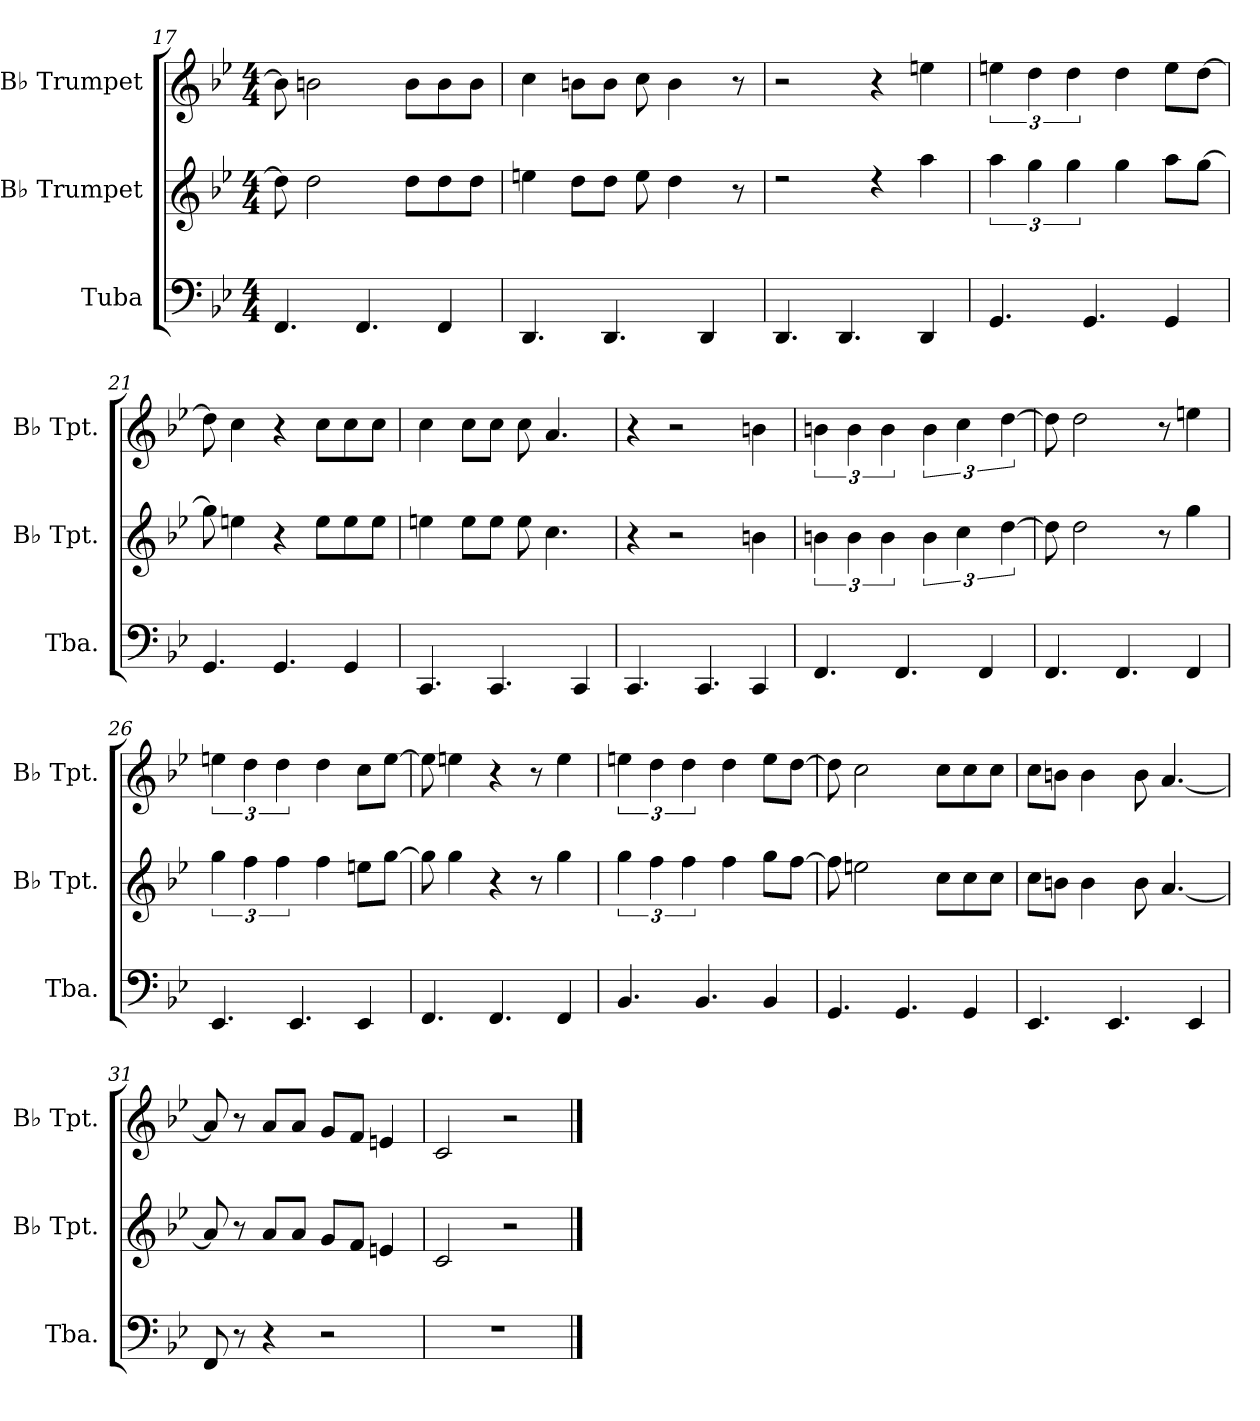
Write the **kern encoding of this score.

**kern	**kern	**kern
*part3	*part2	*part1
*staff3	*staff2	*staff1
*I"Tuba	*I"B♭ Trumpet	*I"B♭ Trumpet
*I'Tba.	*I'B♭ Tpt.	*I'B♭ Tpt.
*clefF4	*clefG2	*clefG2
*	*ITrd1c2	*ITrd1c2
*k[b-e-]	*k[b-e-a-d-]	*k[b-e-a-d-]
*M4/4	*M4/4	*M4/4
=17	=17	=17
4.FF/	8cc\]	8a\]
.	2cc\	2an\
4.FF/	.	.
.	8cc\L	8a\L
4FF/	8cc\	8a\
.	8cc\J	8a\J
=18	=18	=18
4.DD/	4ddn\	4b-\
.	8cc\L	8an\L
4.DD/	8cc\J	8a\J
.	8dd\	8b-\
.	4cc\	4a\
4DD/	.	.
.	8r	8r
!!LO:PB:g=z
=19	=19	=19
4.DD/	2rdd	2r
4.DD/	.	.
.	4rdd	4r
4DD/	4gg\	4ddn\
=20	=20	=20
4.GG/	6gg\	6ddn\
.	6ff\	6cc\
.	6ff\	6cc\
4.GG/	.	.
.	4ff\	4cc\
4GG/	8gg\L	8dd\L
.	[8ff\J	[8cc\J
=21	=21	=21
4.GG/	8ff\]	8cc\]
.	4ddn\	4b-\
4.GG/	4r	4r
.	8dd\L	8b-\L
4GG/	8dd\	8b-\
.	8dd\J	8b-\J
=22	=22	=22
4.CC/	4ddn\	4b-\
.	8dd\L	8b-\L
4.CC/	8dd\J	8b-\J
.	8dd\	8b-\
.	4.b-\	4.g/
4CC/	.	.
=23	=23	=23
4.CC/	4r	4r
.	2r	2r
4.CC/	.	.
4CC/	4an\	4an\
=24	=24	=24
4.FF/	6an\	6an\
.	6a\	6a\
.	6a\	6a\
4.FF/	.	.
.	6a\	6a\
.	6b-\	6b-\
4FF/	.	.
.	[6cc\	[6cc\
=25	=25	=25
4.FF/	8cc\]	8cc\]
.	2cc\	2cc\
4.FF/	.	.
.	8r	8r
4FF/	4ff\	4ddn\
!!LO:LB:g=z
=26	=26	=26
4.EE-/	6ff\	6ddn\
.	6ee-\	6cc\
.	6ee-\	6cc\
4.EE-/	.	.
.	4ee-\	4cc\
4EE-/	8ddn\L	8b-\L
.	[8ff\J	[8dd\J
=27	=27	=27
4.FF/	8ff\]	8dd\]
.	4ff\	4ddn\
4.FF/	4r	4r
.	8r	8r
4FF/	4ff\	4dd\
=28	=28	=28
4.BB-/	6ff\	6ddn\
.	6ee-\	6cc\
.	6ee-\	6cc\
4.BB-/	.	.
.	4ee-\	4cc\
4BB-/	8ff\L	8dd\L
.	[8ee-\J	[8cc\J
=29	=29	=29
4.GG/	8ee-\]	8cc\]
.	2ddn\	2b-\
4.GG/	.	.
.	8b-\L	8b-\L
4GG/	8b-\	8b-\
.	8b-\J	8b-\J
=30	=30	=30
4.EE-/	8b-\L	8b-\L
.	8an\J	8an\J
.	4a\	4a\
4.EE-/	.	.
.	8a\	8a\
.	[4.g/	[4.g/
4EE-/	.	.
=31	=31	=31
8FF/	8g/]	8g/]
8r	8r	8r
4r	8g/L	8g/L
.	8g/J	8g/J
2r	8f/L	8f/L
.	8e-/J	8e-/J
.	4dn/	4dn/
!!LO:LB:g=z
=32	=32	=32
1r	2B-/	2B-/
.	2r	2r
==	==	==
*-	*-	*-
